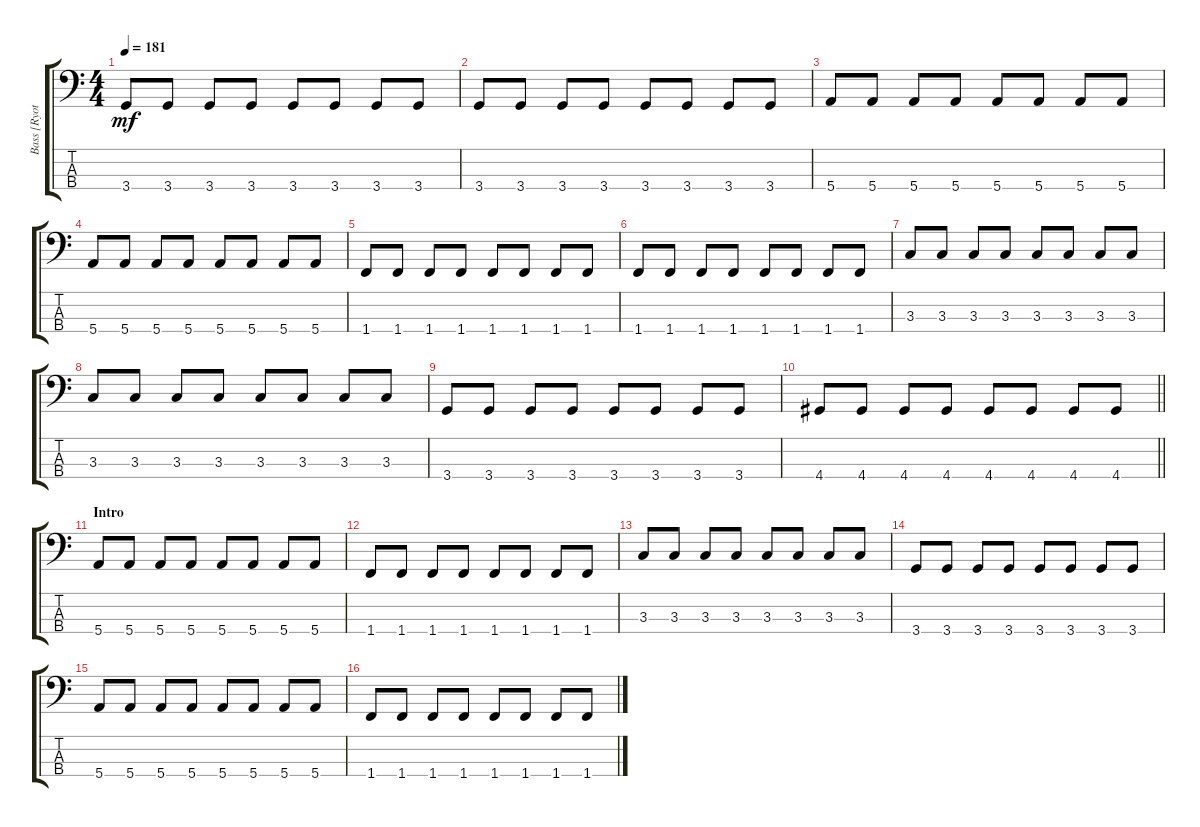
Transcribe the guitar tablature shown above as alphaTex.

\track ("Bass [Ryota]" "Bass [Ryot") {instrument electricbassfinger}
\staff {score tabs}
\tuning (G2 D2 A1 E1) {hide}
\ts (4 4)
\tempo 181
\clef f4
\ks c
3.4.8{dy mf} 3.4.8 3.4.8 3.4.8 3.4.8 3.4.8 3.4.8 3.4.8 |
3.4.8 3.4.8 3.4.8 3.4.8 3.4.8 3.4.8 3.4.8 3.4.8 |
5.4.8 5.4.8 5.4.8 5.4.8 5.4.8 5.4.8 5.4.8 5.4.8 |
5.4.8 5.4.8 5.4.8 5.4.8 5.4.8 5.4.8 5.4.8 5.4.8 |
1.4.8 1.4.8 1.4.8 1.4.8 1.4.8 1.4.8 1.4.8 1.4.8 |
1.4.8 1.4.8 1.4.8 1.4.8 1.4.8 1.4.8 1.4.8 1.4.8 |
3.3.8 3.3.8 3.3.8 3.3.8 3.3.8 3.3.8 3.3.8 3.3.8 |
3.3.8 3.3.8 3.3.8 3.3.8 3.3.8 3.3.8 3.3.8 3.3.8 |
3.4.8 3.4.8 3.4.8 3.4.8 3.4.8 3.4.8 3.4.8 3.4.8 |
\barLineRight lightlight
4.4.8 4.4.8 4.4.8 4.4.8 4.4.8 4.4.8 4.4.8 4.4.8 |
\section ("" "Intro")
5.4.8 5.4.8 5.4.8 5.4.8 5.4.8 5.4.8 5.4.8 5.4.8 |
1.4.8 1.4.8 1.4.8 1.4.8 1.4.8 1.4.8 1.4.8 1.4.8 |
3.3.8 3.3.8 3.3.8 3.3.8 3.3.8 3.3.8 3.3.8 3.3.8 |
3.4.8 3.4.8 3.4.8 3.4.8 3.4.8 3.4.8 3.4.8 3.4.8 |
5.4.8 5.4.8 5.4.8 5.4.8 5.4.8 5.4.8 5.4.8 5.4.8 |
1.4.8 1.4.8 1.4.8 1.4.8 1.4.8 1.4.8 1.4.8 1.4.8
